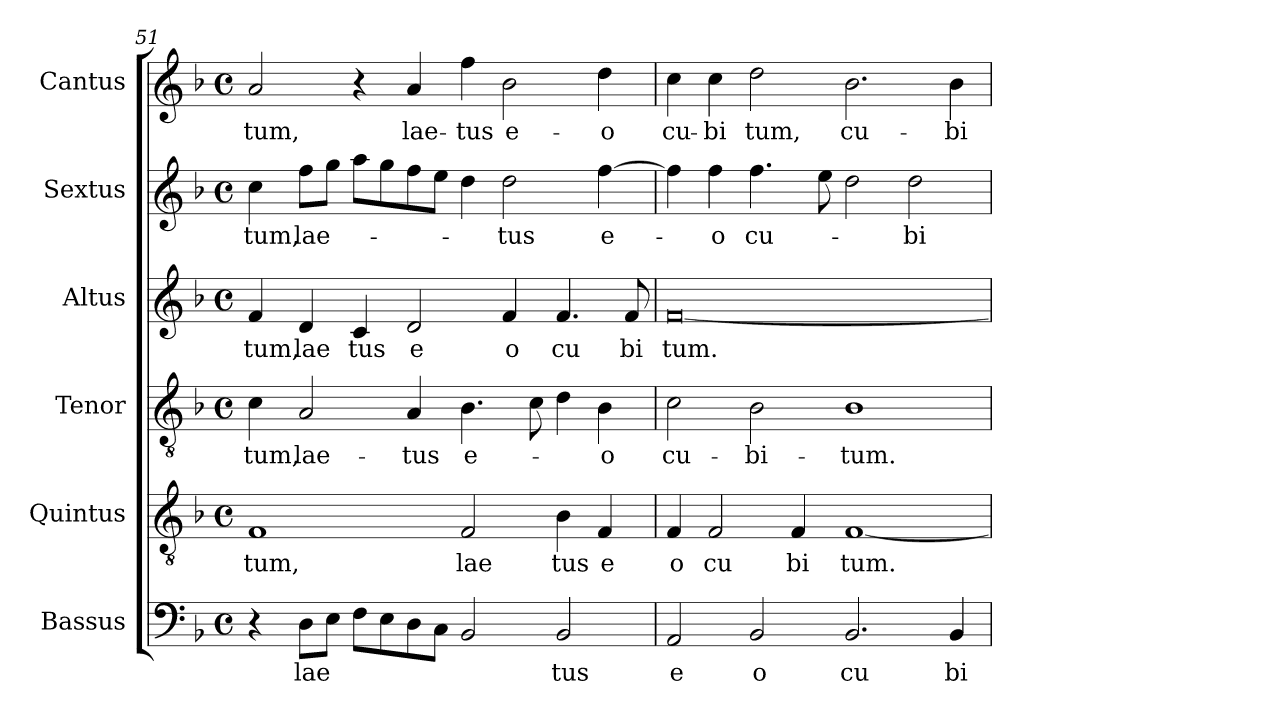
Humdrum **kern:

**kern	**text	**kern	**text	**kern	**text	**kern	**text	**kern	**text	**kern	**text
*part6	*part6	*part5	*part5	*part4	*part4	*part3	*part3	*part2	*part2	*part1	*part1
*staff6	*staff6	*staff5	*staff5	*staff4	*staff4	*staff3	*staff3	*staff2	*staff2	*staff1	*staff1
*I"Bassus	*	*I"Quintus	*	*I"Tenor	*	*I"Altus	*	*I"Sextus	*	*I"Cantus	*
*clefF4	*	*clefGv2	*	*clefGv2	*	*clefG2	*	*clefG2	*	*clefG2	*
*k[b-]	*	*k[b-]	*	*k[b-]	*	*k[b-]	*	*k[b-]	*	*k[b-]	*
*F:	*	*F:	*	*F:	*	*F:	*	*F:	*	*F:	*
*M4/4	*	*M4/4	*	*M4/4	*	*M4/4	*	*M4/4	*	*M4/4	*
*met(c)	*	*met(c)	*	*met(c)	*	*met(c)	*	*met(c)	*	*met(c)	*
=51	=51	=51	=51	=51	=51	=51	=51	=51	=51	=51	=51
!	!	!	!LO:LY:b:cj	!	!LO:LY:b:cj	!	!LO:LY:b:cj	!	!LO:LY:b:cj	!	!LO:LY:b:cj
4r	.	1F	tum,	4c\	-tum,	4f/	tum,	4cc\	-tum,	2a/	-tum,
!	!LO:LY:b	!	!	!	!LO:LY:b:cj	!	!LO:LY:b:cj	!	!LO:LY:b	!	!
8D\L	lae	.	.	2A/	lae-	4d/	lae	8ff\L	lae-	.	.
8E\J	.	.	.	.	.	.	.	8gg\J	.	.	.
!	!	!	!	!	!	!	!LO:LY:b:cj	!	!	!	!
8F\L	.	.	.	.	.	4c/	tus	8aa\L	.	4r	.
8E\	.	.	.	.	.	.	.	8gg\	.	.	.
!	!	!	!	!	!LO:LY:b:cj	!	!LO:LY:b:cj	!	!	!	!LO:LY:b:cj
8D\	.	.	.	4A/	-tus	2d/	e	8ff\	.	4a/	lae-
8C\J	.	.	.	.	.	.	.	8ee\J	.	.	.
!	!	!	!LO:LY:b:cj	!	!LO:LY:b:cj	!	!	!	!	!	!LO:LY:b:cj
2BB-/	.	2F/	lae	4.B-\	e-	.	.	4dd\	.	4ff\	-tus
!	!	!	!	!	!	!	!LO:LY:b:cj	!	!LO:LY:b:cj	!	!LO:LY:b:cj
.	.	.	.	.	.	4f/	o	2dd\	-tus	2b-\	e-
.	.	.	.	8c\	.	.	.	.	.	.	.
!	!LO:LY:b:cj	!	!LO:LY:b:cj	!	!	!	!LO:LY:b:cj	!	!	!	!
2BB-/	tus	4B-\	tus	4d\	.	4.f/	cu	.	.	.	.
!	!	!	!LO:LY:b:cj	!	!LO:LY:b:cj	!	!	!	!LO:LY:b:cj	!	!LO:LY:b:cj
.	.	4F/	e	4B-\	-o	.	.	[>4ff\	e-	4dd\	-o
!	!	!	!	!	!	!	!LO:LY:b:cj	!	!	!	!
.	.	.	.	.	.	8f/	bi	.	.	.	.
=52	=52	=52	=52	=52	=52	=52	=52	=52	=52	=52	=52
!	!LO:LY:b:cj	!	!LO:LY:b:cj	!	!LO:LY:b:cj	!	!LO:LY:b	!	!	!	!LO:LY:b:cj
2AA/	e	4F/	o	2c\	cu-	[<0f	tum.	4ff\]	.	4cc\	cu-
!	!	!	!LO:LY:b:cj	!	!	!	!	!	!LO:LY:b:cj	!	!LO:LY:b:cj
.	.	2F/	cu	.	.	.	.	4ff\	-o	4cc\	-bi
!	!LO:LY:b:cj	!	!	!	!LO:LY:b:cj	!	!	!	!LO:LY:b:cj	!	!LO:LY:b:cj
2BB-/	o	.	.	2B-\	-bi-	.	.	4.ff\	cu-	2dd\	tum,
!	!	!	!LO:LY:b:cj	!	!	!	!	!	!	!	!
.	.	4F/	bi	.	.	.	.	.	.	.	.
.	.	.	.	.	.	.	.	8ee\	.	.	.
!	!LO:LY:b:cj	!	!LO:LY:b	!	!LO:LY:b	!	!	!	!	!	!LO:LY:b:cj
2.BB-/	cu	[<1F	tum.	1B-	-tum.	.	.	2dd\	.	2.b-\	cu-
!	!	!	!	!	!	!	!	!	!LO:LY:b:cj	!	!
.	.	.	.	.	.	.	.	2dd\	-bi-	.	.
!	!LO:LY:b:cj	!	!	!	!	!	!	!	!	!	!LO:LY:b:cj
4BB-/	bi	.	.	.	.	.	.	.	.	4b-\	-bi-
=	=	=	=	=	=	=	=	=	=	=	=
*-	*-	*-	*-	*-	*-	*-	*-	*-	*-	*-	*-
